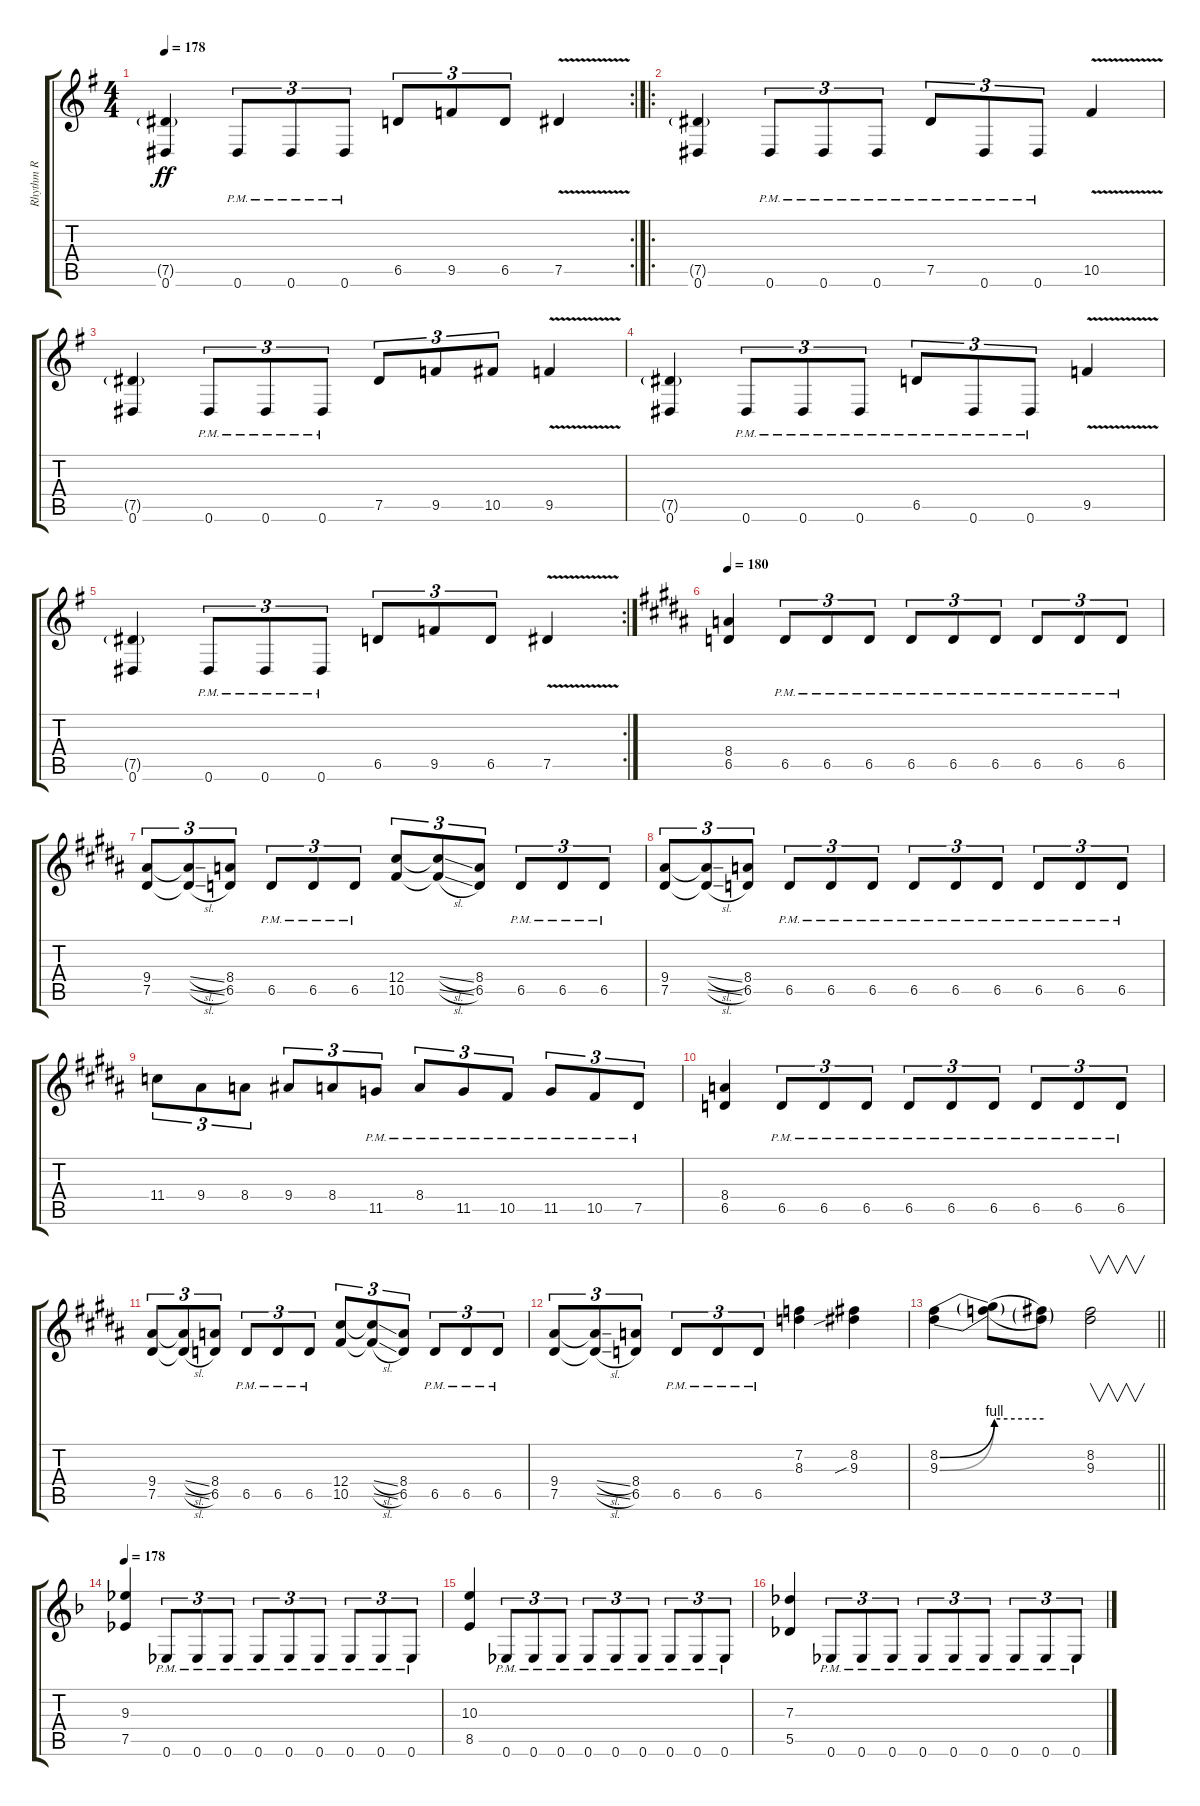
\track ("Rhythm R" "Rhythm R") {instrument distortionguitar}
\staff {score tabs}
\tuning (Eb4 Bb3 Gb3 Db3 Ab2 Eb2) {hide}
\rc 2
\ts (4 4)
\tempo 178
\clef g2
\ks g
(7.5{g} 0.6).4{dy ff} 0.6{pm}.8{tu (3 2)} 0.6{pm}.8{tu (3 2)} 0.6{pm}.8{tu (3 2)} 6.5.8{tu (3 2)} 9.5.8{tu (3 2)} 6.5.8{tu (3 2)} 7.5{v}.4 |
\ro
(7.5{g} 0.6).4 0.6{pm}.8{tu (3 2)} 0.6{pm}.8{tu (3 2)} 0.6{pm}.8{tu (3 2)} 7.5{pm}.8{tu (3 2)} 0.6{pm}.8{tu (3 2)} 0.6{pm}.8{tu (3 2)} 10.5{v}.4 |
(7.5{g} 0.6).4 0.6{pm}.8{tu (3 2)} 0.6{pm}.8{tu (3 2)} 0.6{pm}.8{tu (3 2)} 7.5.8{tu (3 2)} 9.5.8{tu (3 2)} 10.5.8{tu (3 2)} 9.5{v}.4 |
(7.5{g} 0.6).4 0.6{pm}.8{tu (3 2)} 0.6{pm}.8{tu (3 2)} 0.6{pm}.8{tu (3 2)} 6.5{pm}.8{tu (3 2)} 0.6{pm}.8{tu (3 2)} 0.6{pm}.8{tu (3 2)} 9.5{v}.4 |
\rc 2
(7.5{g} 0.6).4 0.6{pm}.8{tu (3 2)} 0.6{pm}.8{tu (3 2)} 0.6{pm}.8{tu (3 2)} 6.5.8{tu (3 2)} 9.5.8{tu (3 2)} 6.5.8{tu (3 2)} 7.5{v}.4 |
\tempo 180
\ks b
(8.4 6.5).4 6.5{pm}.8{tu (3 2)} 6.5{pm}.8{tu (3 2)} 6.5{pm}.8{tu (3 2)} 6.5{pm}.8{tu (3 2)} 6.5{pm}.8{tu (3 2)} 6.5{pm}.8{tu (3 2)} 6.5{pm}.8{tu (3 2)} 6.5{pm}.8{tu (3 2)} 6.5{pm}.8{tu (3 2)} |
(9.4 7.5).8{tu (3 2)} (9.4{sl t} 7.5{sl t}).8{tu (3 2)} (8.4 6.5).8{tu (3 2)} 6.5{pm}.8{tu (3 2)} 6.5{pm}.8{tu (3 2)} 6.5{pm}.8{tu (3 2)} (12.4 10.5).8{tu (3 2)} (12.4{sl t} 10.5{sl t}).8{tu (3 2)} (8.4 6.5).8{tu (3 2)} 6.5{pm}.8{tu (3 2)} 6.5{pm}.8{tu (3 2)} 6.5{pm}.8{tu (3 2)} |
(9.4 7.5).8{tu (3 2)} (9.4{sl t} 7.5{sl t}).8{tu (3 2)} (8.4 6.5).8{tu (3 2)} 6.5{pm}.8{tu (3 2)} 6.5{pm}.8{tu (3 2)} 6.5{pm}.8{tu (3 2)} 6.5{pm}.8{tu (3 2)} 6.5{pm}.8{tu (3 2)} 6.5{pm}.8{tu (3 2)} 6.5{pm}.8{tu (3 2)} 6.5{pm}.8{tu (3 2)} 6.5{pm}.8{tu (3 2)} |
11.4.8{tu (3 2)} 9.4.8{tu (3 2)} 8.4.8{tu (3 2)} 9.4.8{tu (3 2)} 8.4.8{tu (3 2)} 11.5{pm}.8{tu (3 2)} 8.4{pm}.8{tu (3 2)} 11.5{pm}.8{tu (3 2)} 10.5{pm}.8{tu (3 2)} 11.5{pm}.8{tu (3 2)} 10.5{pm}.8{tu (3 2)} 7.5{pm}.8{tu (3 2)} |
(8.4 6.5).4 6.5{pm}.8{tu (3 2)} 6.5{pm}.8{tu (3 2)} 6.5{pm}.8{tu (3 2)} 6.5{pm}.8{tu (3 2)} 6.5{pm}.8{tu (3 2)} 6.5{pm}.8{tu (3 2)} 6.5{pm}.8{tu (3 2)} 6.5{pm}.8{tu (3 2)} 6.5{pm}.8{tu (3 2)} |
(9.4 7.5).8{tu (3 2)} (9.4{sl t} 7.5{sl t}).8{tu (3 2)} (8.4 6.5).8{tu (3 2)} 6.5{pm}.8{tu (3 2)} 6.5{pm}.8{tu (3 2)} 6.5{pm}.8{tu (3 2)} (12.4 10.5).8{tu (3 2)} (12.4{sl t} 10.5{sl t}).8{tu (3 2)} (8.4 6.5).8{tu (3 2)} 6.5{pm}.8{tu (3 2)} 6.5{pm}.8{tu (3 2)} 6.5{pm}.8{tu (3 2)} |
(9.4 7.5).8{tu (3 2)} (9.4{sl t} 7.5{sl t}).8{tu (3 2)} (8.4 6.5).8{tu (3 2)} 6.5{pm}.8{tu (3 2)} 6.5{pm}.8{tu (3 2)} 6.5{pm}.8{tu (3 2)} (7.2 8.3).4 (8.2 9.3{sib}).4 |
\barLineRight lightlight
(8.2{be (bend 0 0 60 4)} 9.3{be (bend 0 0 60 4)}).4 (8.2{be (hold 0 4 60 4) t} 9.3{be (hold 0 4 60 4) t}).8 (8.2{be (hold 40 0 60 0) t} 9.3{be (hold 40 0 60 0) t}).8 (8.2 9.3).2{v} |
\tempo 178
\ks f
(9.3 7.5).4 0.6{pm}.8{tu (3 2)} 0.6{pm}.8{tu (3 2)} 0.6{pm}.8{tu (3 2)} 0.6{pm}.8{tu (3 2)} 0.6{pm}.8{tu (3 2)} 0.6{pm}.8{tu (3 2)} 0.6{pm}.8{tu (3 2)} 0.6{pm}.8{tu (3 2)} 0.6{pm}.8{tu (3 2)} |
(10.3 8.5).4 0.6{pm}.8{tu (3 2)} 0.6{pm}.8{tu (3 2)} 0.6{pm}.8{tu (3 2)} 0.6{pm}.8{tu (3 2)} 0.6{pm}.8{tu (3 2)} 0.6{pm}.8{tu (3 2)} 0.6{pm}.8{tu (3 2)} 0.6{pm}.8{tu (3 2)} 0.6{pm}.8{tu (3 2)} |
(7.3 5.5).4 0.6{pm}.8{tu (3 2)} 0.6{pm}.8{tu (3 2)} 0.6{pm}.8{tu (3 2)} 0.6{pm}.8{tu (3 2)} 0.6{pm}.8{tu (3 2)} 0.6{pm}.8{tu (3 2)} 0.6{pm}.8{tu (3 2)} 0.6{pm}.8{tu (3 2)} 0.6{pm}.8{tu (3 2)}
